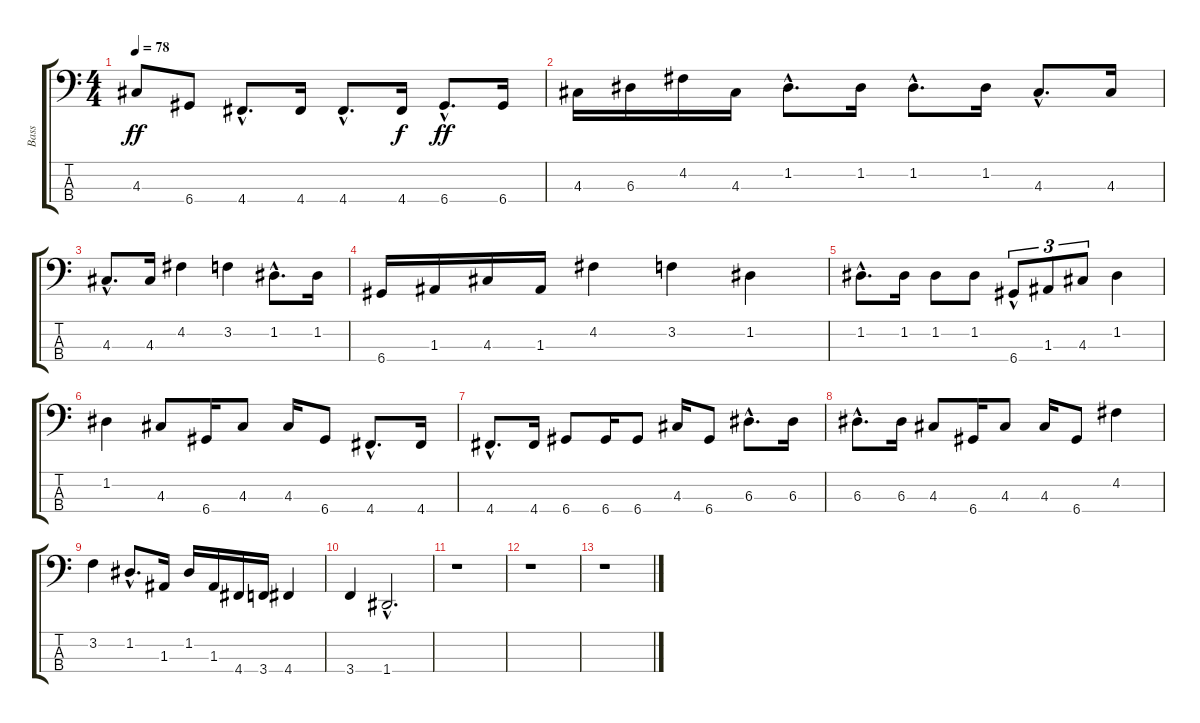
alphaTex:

\track ("Bass" "Bass") {instrument fretlessbass}
\staff {score tabs}
\tuning (G2 D2 A1 D1) {hide}
\ts (4 4)
\tempo 78
\clef f4
\ks c
4.3.8{dy ff} 6.4.8 4.4{hac}.8{d} 4.4.16 4.4{hac}.8{d} 4.4.16{dy f} 6.4{hac}.8{d dy ff} 6.4.16 |
4.3.16 6.3.16 4.2.16 4.3.16 1.2{hac}.8{d} 1.2.16 1.2{hac}.8{d} 1.2.16 4.3{hac}.8{d} 4.3.16 |
4.3{hac}.8{d} 4.3.16 4.2.4 3.2.4 1.2{hac}.8{d} 1.2.16 |
6.4.16 1.3.16 4.3.16 1.3.16 4.2.4 3.2.4 1.2.4 |
1.2{hac}.8{d} 1.2.16 1.2.8 1.2.8 6.4{hac}.8{tu (3 2)} 1.3.8{tu (3 2)} 4.3.8{tu (3 2)} 1.2.4 |
1.2.4 4.3.8 6.4.16 4.3.8 4.3.16 6.4.8 4.4{hac}.8{d} 4.4.16 |
4.4{hac}.8{d} 4.4.16 6.4.8 6.4.16 6.4.8 4.3.16 6.4.8 6.3{hac}.8{d} 6.3.16 |
6.3{hac}.8{d} 6.3.16 4.3.8 6.4.16 4.3.8 4.3.16 6.4.8 4.2.4 |
3.2.4 1.2{hac}.8{d} 1.3.16 1.2.16 1.3.16 4.4.16 3.4.16 4.4.4 |
3.4.4 1.4{hac}.2{d} |
r.1 |
r.1 |
r.1
